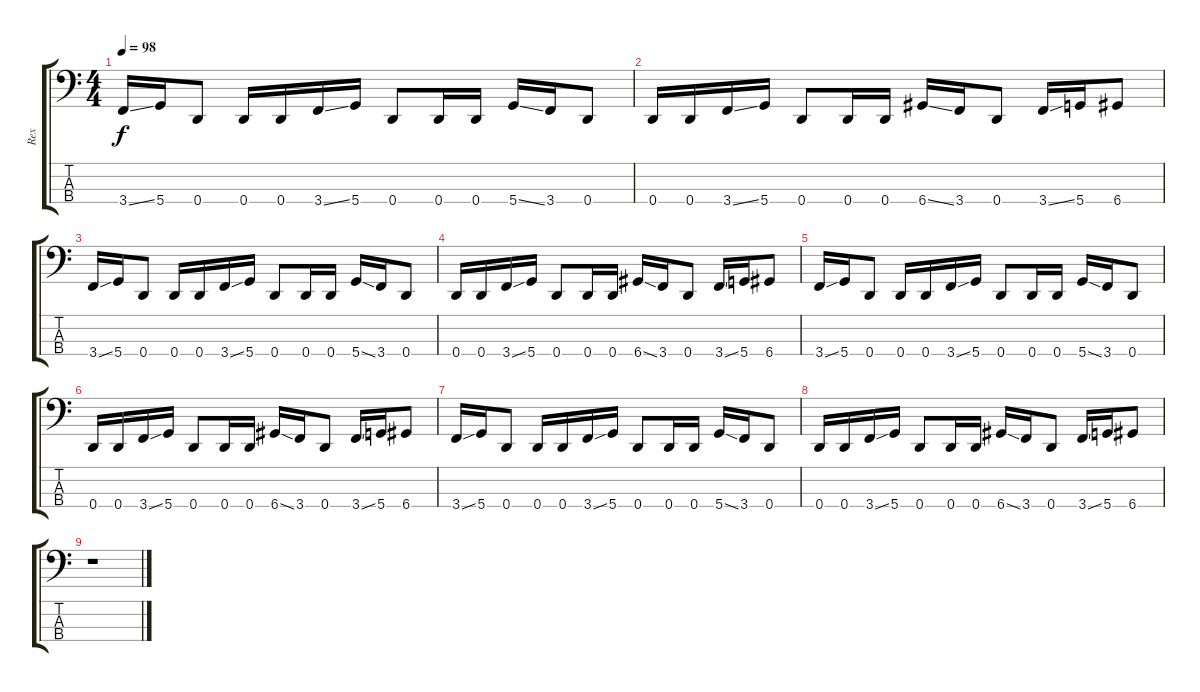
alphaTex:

\track ("Rex" "Rex") {instrument electricbasspick}
\staff {score tabs}
\tuning (F2 C2 G1 D1) {hide}
\ts (4 4)
\tempo 98
\clef f4
\ks c
3.4{ss}.16{dy f} 5.4.16 0.4.8 0.4.16 0.4.16 3.4{ss}.16 5.4.16 0.4.8 0.4.16 0.4.16 5.4{ss}.16 3.4.16 0.4.8 |
0.4.16 0.4.16 3.4{ss}.16 5.4.16 0.4.8 0.4.16 0.4.16 6.4{ss}.16 3.4.16 0.4.8 3.4{ss}.16 5.4.16 6.4.8 |
3.4{ss}.16 5.4.16 0.4.8 0.4.16 0.4.16 3.4{ss}.16 5.4.16 0.4.8 0.4.16 0.4.16 5.4{ss}.16 3.4.16 0.4.8 |
0.4.16 0.4.16 3.4{ss}.16 5.4.16 0.4.8 0.4.16 0.4.16 6.4{ss}.16 3.4.16 0.4.8 3.4{ss}.16 5.4.16 6.4.8 |
3.4{ss}.16{volume 6} 5.4.16 0.4.8 0.4.16 0.4.16 3.4{ss}.16 5.4.16 0.4.8 0.4.16 0.4.16 5.4{ss}.16 3.4.16 0.4.8 |
0.4.16 0.4.16 3.4{ss}.16 5.4.16 0.4.8 0.4.16 0.4.16 6.4{ss}.16 3.4.16 0.4.8 3.4{ss}.16 5.4.16 6.4.8 |
3.4{ss}.16{volume 0} 5.4.16 0.4.8 0.4.16 0.4.16 3.4{ss}.16 5.4.16 0.4.8 0.4.16 0.4.16 5.4{ss}.16 3.4.16 0.4.8 |
0.4.16 0.4.16 3.4{ss}.16 5.4.16 0.4.8 0.4.16 0.4.16 6.4{ss}.16 3.4.16 0.4.8 3.4{ss}.16 5.4.16 6.4.8 |
r.1
